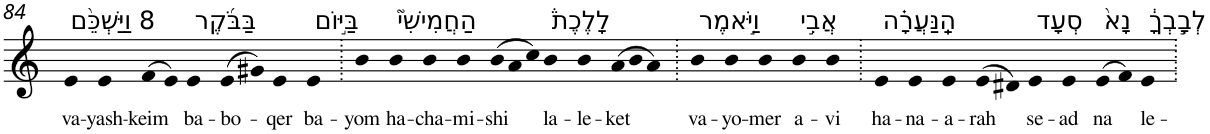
**kern	**text
*part1	*part1
*staff1	*staff1
*I"Piano	*
*I'Pno	*
!!LO:PB:g=z
*clefG2	*
*k[]	*
=84	=84
!LO:TX:a:t=8 וַיַּשְׁכֵּ֨ם	!
!	!LO:LY:b
4e	va-
!	!LO:LY:b
4e	-yash-
!	!LO:LY:b
(>8f	-keim
8e)	.
!LO:TX:a:t=בַּבֹּ֜קֶר	!
!	!LO:LY:b
4e	ba-
!	!LO:LY:b
(>8e	-bo-
8g#X)	.
!	!LO:LY:b
4e	-qer
!LO:TX:a:t=בַּיּ֣וֹם	!
!	!LO:LY:b
4e	ba-
=85.	=85.
!	!LO:LY:b
4b	-yom
!LO:TX:a:t=הַחֲמִישִׁי֮	!
!	!LO:LY:b
4b	ha-
!	!LO:LY:b
4b	-cha-
!	!LO:LY:b
4b	-mi-
*Xtuplet	*
!	!LO:LY:b
(>12b	-shi
12a	.
12cc)	.
!LO:TX:a:t=לָלֶכֶת֒	!
!	!LO:LY:b
4b	la-
!	!LO:LY:b
4b	-le-
!	!LO:LY:b
(>12a	-ket
12b	.
12a)	.
=86.	=86.
!LO:TX:a:t=וַיֹּ֣אמֶר	!
!	!LO:LY:b
4b	va-
!	!LO:LY:b
4b	-yo-
!	!LO:LY:b
4b	-mer
!LO:TX:a:t=אֲבִ֣י	!
!	!LO:LY:b
4b	a-
!	!LO:LY:b
4b	-vi
=87.	=87.
!LO:TX:a:t=הַֽנַּעֲרָ֗ה	!
!	!LO:LY:b
4e	ha-
!	!LO:LY:b
4e	-na-
!	!LO:LY:b
4e	-a-
!	!LO:LY:b
(>8e	-rah
8d#X)	.
!LO:TX:a:t=סְעָד	!
!	!LO:LY:b
4e	se-
!	!LO:LY:b
4e	-ad
!LO:TX:a:t=נָא֙	!
!	!LO:LY:b
(>8e	na
8f)	.
!LO:TX:a:t=לְבָ֣בְךָ֔	!
!	!LO:LY:b
4e	le-
=.	=.
*-	*-
